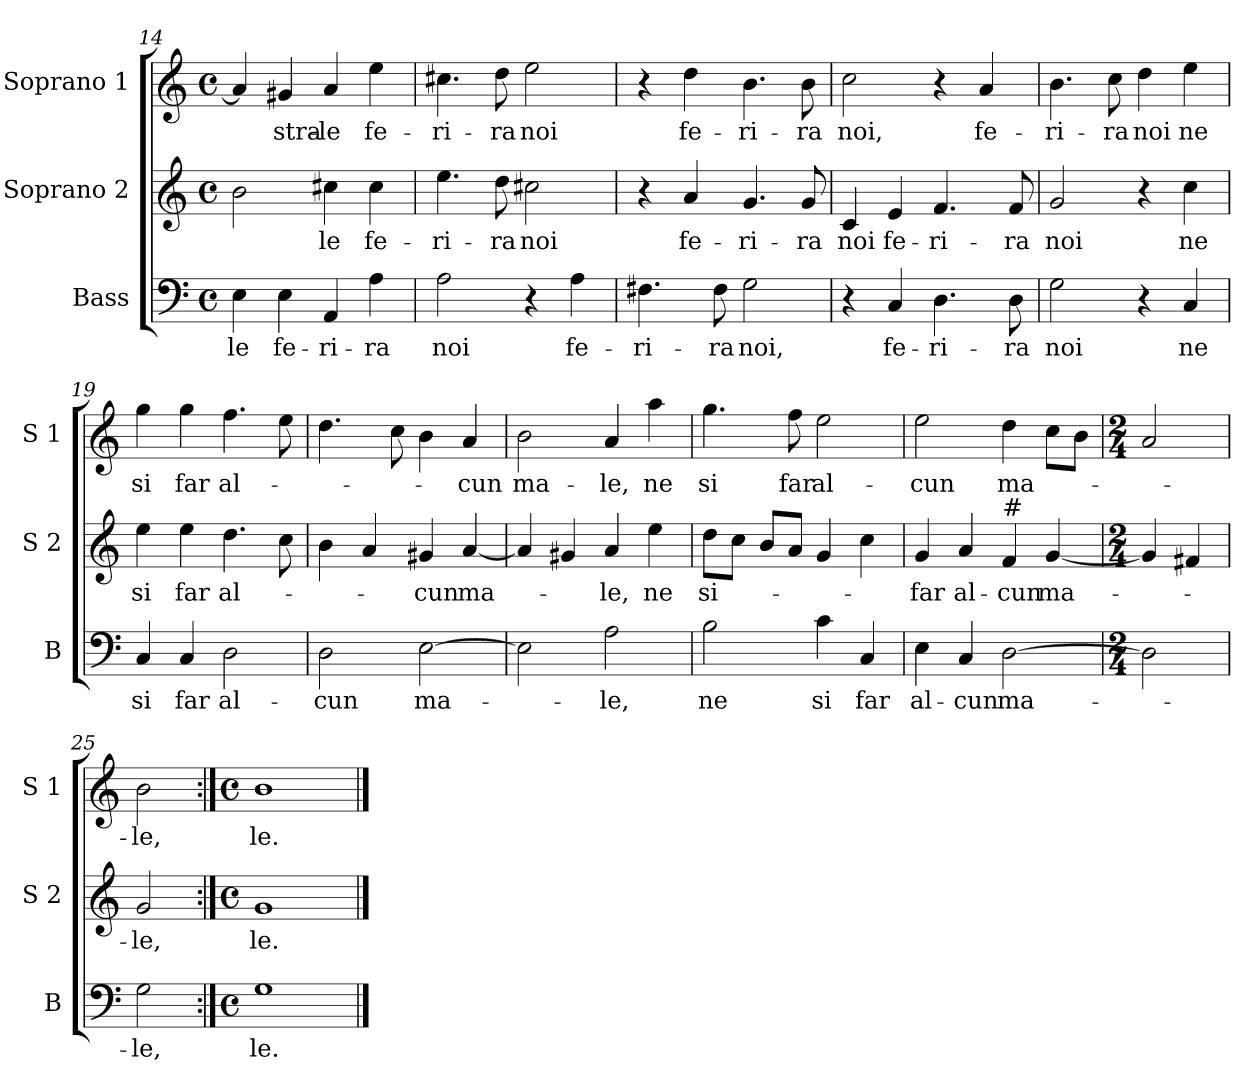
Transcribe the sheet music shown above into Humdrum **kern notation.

**kern	**text	**kern	**text	**kern	**text
*part3	*part3	*part2	*part2	*part1	*part1
*staff3	*staff3	*staff2	*staff2	*staff1	*staff1
*I"Bass	*	*I"Soprano 2	*	*I"Soprano 1	*
*I'B	*	*I'S 2	*	*I'S 1	*
*clefF4	*	*clefG2	*	*clefG2	*
*k[]	*	*k[]	*	*k[]	*
*C:	*	*C:	*	*C:	*
*M4/4	*	*M4/4	*	*M4/4	*
*met(c)	*	*met(c)	*	*met(c)	*
=14	=14	=14	=14	=14	=14
!	!LO:LY:b	!	!	!	!
4E\	-le	2b\	.	4a/]	.
!	!LO:LY:b	!	!	!	!LO:LY:b
4E\	fe-	.	.	4g#X/	stra-
!	!LO:LY:b	!	!LO:LY:b	!	!LO:LY:b
4AA/	-ri-	4cc#X\	-le	4a/	-le
!	!LO:LY:b	!	!LO:LY:b	!	!LO:LY:b
4A\	-ra	4cc#\	fe-	4ee\	fe-
=15	=15	=15	=15	=15	=15
!	!LO:LY:b	!	!LO:LY:b	!	!LO:LY:b
2A\	noi	4.ee\	-ri-	4.cc#X\	-ri-
!	!	!	!LO:LY:b	!	!LO:LY:b
.	.	8dd\	-ra	8dd\	-ra
!	!	!	!LO:LY:b	!	!LO:LY:b
4r	.	2cc#X\	noi	2ee\	noi
!	!LO:LY:b	!	!	!	!
4A\	fe-	.	.	.	.
!!LO:PB:g=z
=16	=16	=16	=16	=16	=16
!	!LO:LY:b	!	!	!	!
4.F#X\	-ri-	4r	.	4r	.
!	!	!	!LO:LY:b	!	!LO:LY:b
.	.	4a/	fe-	4dd\	fe-
!	!LO:LY:b	!	!	!	!
8F#\	-ra	.	.	.	.
!	!LO:LY:b	!	!LO:LY:b	!	!LO:LY:b
2G\	noi,	4.g/	-ri-	4.b\	-ri-
!	!	!	!LO:LY:b	!	!LO:LY:b
.	.	8g/	-ra	8b\	-ra
=17	=17	=17	=17	=17	=17
!	!	!	!LO:LY:b	!	!LO:LY:b
4r	.	4c/	noi	2cc\	noi,
!	!LO:LY:b	!	!LO:LY:b	!	!
4C/	fe-	4e/	fe-	.	.
!	!LO:LY:b	!	!LO:LY:b	!	!
4.D\	-ri-	4.f/	-ri-	4r	.
!	!	!	!	!	!LO:LY:b
.	.	.	.	4a/	fe-
!	!LO:LY:b	!	!LO:LY:b	!	!
8D\	-ra	8f/	-ra	.	.
=18	=18	=18	=18	=18	=18
!	!LO:LY:b	!	!LO:LY:b	!	!LO:LY:b
2G\	noi	2g/	noi	4.b\	-ri-
!	!	!	!	!	!LO:LY:b
.	.	.	.	8cc\	-ra
!	!	!	!	!	!LO:LY:b
4r	.	4r	.	4dd\	noi
!	!LO:LY:b	!	!LO:LY:b	!	!LO:LY:b
4C/	ne	4cc\	ne	4ee\	ne
=19	=19	=19	=19	=19	=19
!	!LO:LY:b	!	!LO:LY:b	!	!LO:LY:b
4C/	si	4ee\	si	4gg\	si
!	!LO:LY:b	!	!LO:LY:b	!	!LO:LY:b
4C/	far	4ee\	far	4gg\	far
!	!LO:LY:b	!	!LO:LY:b	!	!LO:LY:b
2D\	al-	4.dd\	al-	4.ff\	al-
.	.	8cc\	.	8ee\	.
=20	=20	=20	=20	=20	=20
!	!LO:LY:b	!	!	!	!
2D\	-cun	4b\	.	4.dd\	.
.	.	4a/	.	.	.
.	.	.	.	8cc\	.
!	!LO:LY:b	!	!LO:LY:b	!	!
[2E\	ma-	4g#X/	-cun	4b\	.
!	!	!	!LO:LY:b	!	!LO:LY:b
.	.	[4a/	ma-	4a/	-cun
!!LO:LB:g=z
=21	=21	=21	=21	=21	=21
!	!	!	!	!	!LO:LY:b
2E\]	.	4a/]	.	2b\	ma-
.	.	4g#X/	.	.	.
!	!LO:LY:b	!	!LO:LY:b	!	!LO:LY:b
2A\	-le,	4a/	-le,	4a/	-le,
!	!	!	!LO:LY:b	!	!LO:LY:b
.	.	4ee\	ne	4aa\	ne
=22	=22	=22	=22	=22	=22
!	!LO:LY:b	!	!LO:LY:b	!	!LO:LY:b
2B\	ne	8dd\L	si-	4.gg\	si
.	.	8cc\J	.	.	.
.	.	8b/L	.	.	.
!	!	!	!	!	!LO:LY:b
.	.	8a/J	.	8ff\	far
!	!LO:LY:b	!	!	!	!LO:LY:b
4c\	si	4g/	.	2ee\	al-
!	!LO:LY:b	!	!	!	!
4C/	far	4cc\	.	.	.
=23	=23	=23	=23	=23	=23
!	!LO:LY:b	!	!LO:LY:b	!	!LO:LY:b
4E\	al-	4g/	-far	2ee\	-cun
!	!LO:LY:b	!	!LO:LY:b	!	!
4C/	-cun	4a/	al-	.	.
!	!	!LO:TX:a:t=#	!	!	!
!	!LO:LY:b	!	!LO:LY:b	!	!LO:LY:b
[2D\	ma-	4f/	-cun	4dd\	ma-
!	!	!	!LO:LY:b	!	!
.	.	[4g/	ma-	8cc\L	.
.	.	.	.	8b\J	.
=24	=24	=24	=24	=24	=24
*M2/4	*	*M2/4	*	*M2/4	*
2D\]	.	4g/]	.	2a/	.
.	.	4f#X/	.	.	.
=25	=25	=25	=25	=25	=25
!	!LO:LY:b	!	!LO:LY:b	!	!LO:LY:b
2G\	-le,	2g/	-le,	2b\	-le,
=26:|!	=26:|!	=26:|!	=26:|!	=26:|!	=26:|!
*M4/4	*	*M4/4	*	*M4/4	*
*met(c)	*	*met(c)	*	*met(c)	*
!	!LO:LY:b	!	!LO:LY:b	!	!LO:LY:b
1G	le.	1g	le.	1b	le.
==	==	==	==	==	==
*-	*-	*-	*-	*-	*-
